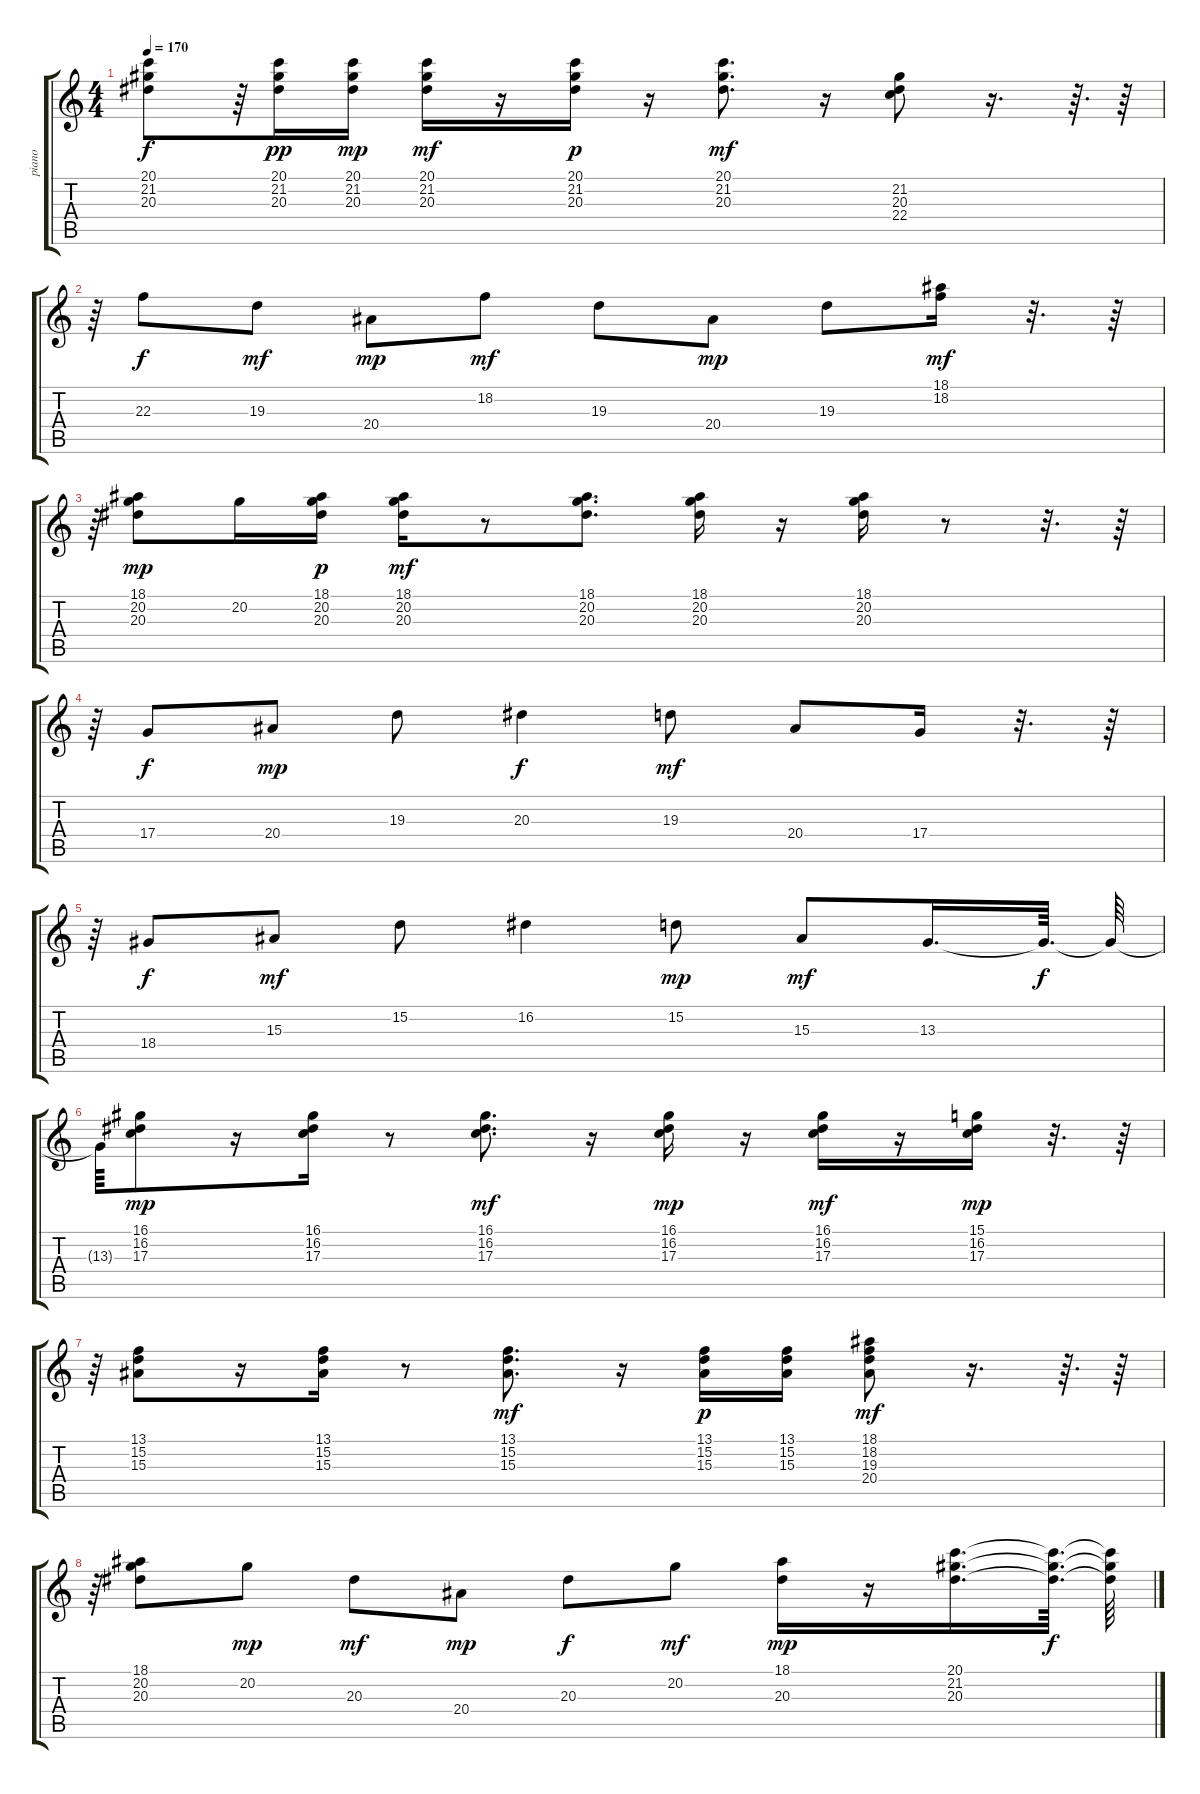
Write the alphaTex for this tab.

\track ("piano" "piano") {instrument acousticgrandpiano}
\staff {score tabs}
\tuning (E4 B3 G3 D3 A2 E2) {hide}
\ts (4 4)
\tempo 170
\clef g2
\ks c
(20.1{t} 21.2{t} 20.3{t}).8{dy f} r.64 (20.1 21.2 20.3).16{dy pp} (20.1 21.2 20.3).16{dy mp} (20.1 21.2 20.3).16{dy mf} r.16 (20.1 21.2 20.3).16{dy p} r.16 (20.1 21.2 20.3).8{d dy mf} r.16 (21.2 20.3 22.4).8 r.16{d} r.64{d} r.64 |
r.64 22.3.8{dy f} 19.3.8{dy mf} 20.4.8{dy mp} 18.2.8{dy mf} 19.3.8 20.4.8{dy mp} 19.3.8 (18.1 18.2).16{dy mf} r.32{d} r.64 |
r.64 (18.1 20.2 20.3).8{dy mp} 20.2.16 (18.1 20.2 20.3).16{dy p} (18.1 20.2 20.3).16{dy mf} r.8 (18.1 20.2 20.3).8{d} (18.1 20.2 20.3).16 r.16 (18.1 20.2 20.3).16 r.8 r.32{d} r.64 |
r.64 17.4.8{dy f} 20.4.8{dy mp} 19.3.8 20.3.4{dy f} 19.3.8{dy mf} 20.4.8 17.4.16 r.32{d} r.64 |
r.64 18.4.8{dy f} 15.3.8{dy mf} 15.2.8 16.2.4 15.2.8{dy mp} 15.3.8{dy mf} 13.3.16{d} 13.3{t}.64{d dy f} 13.3{t}.64 |
13.3{t}.64 (16.1 16.2 17.3).8{dy mp} r.16 (16.1 16.2 17.3).16 r.8 (16.1 16.2 17.3).8{d dy mf} r.16 (16.1 16.2 17.3).16{dy mp} r.16 (16.1 16.2 17.3).16{dy mf} r.16 (15.1 16.2 17.3).16{dy mp} r.32{d} r.64 |
r.64 (13.1 15.2 15.3).8 r.16 (13.1 15.2 15.3).16 r.8 (13.1 15.2 15.3).8{d dy mf} r.16 (13.1 15.2 15.3).16{dy p} (13.1 15.2 15.3).16 (18.1 18.2 19.3 20.4).8{dy mf} r.16{d} r.64{d} r.64 |
r.64 (18.1 20.2 20.3).8 20.2.8{dy mp} 20.3.8{dy mf} 20.4.8{dy mp} 20.3.8{dy f} 20.2.8{dy mf} (18.1 20.3).16{dy mp} r.16 (20.1 21.2 20.3).16{d} (20.1{t} 21.2{t} 20.3{t}).64{d dy f} (20.1{t} 21.2{t} 20.3{t}).64
